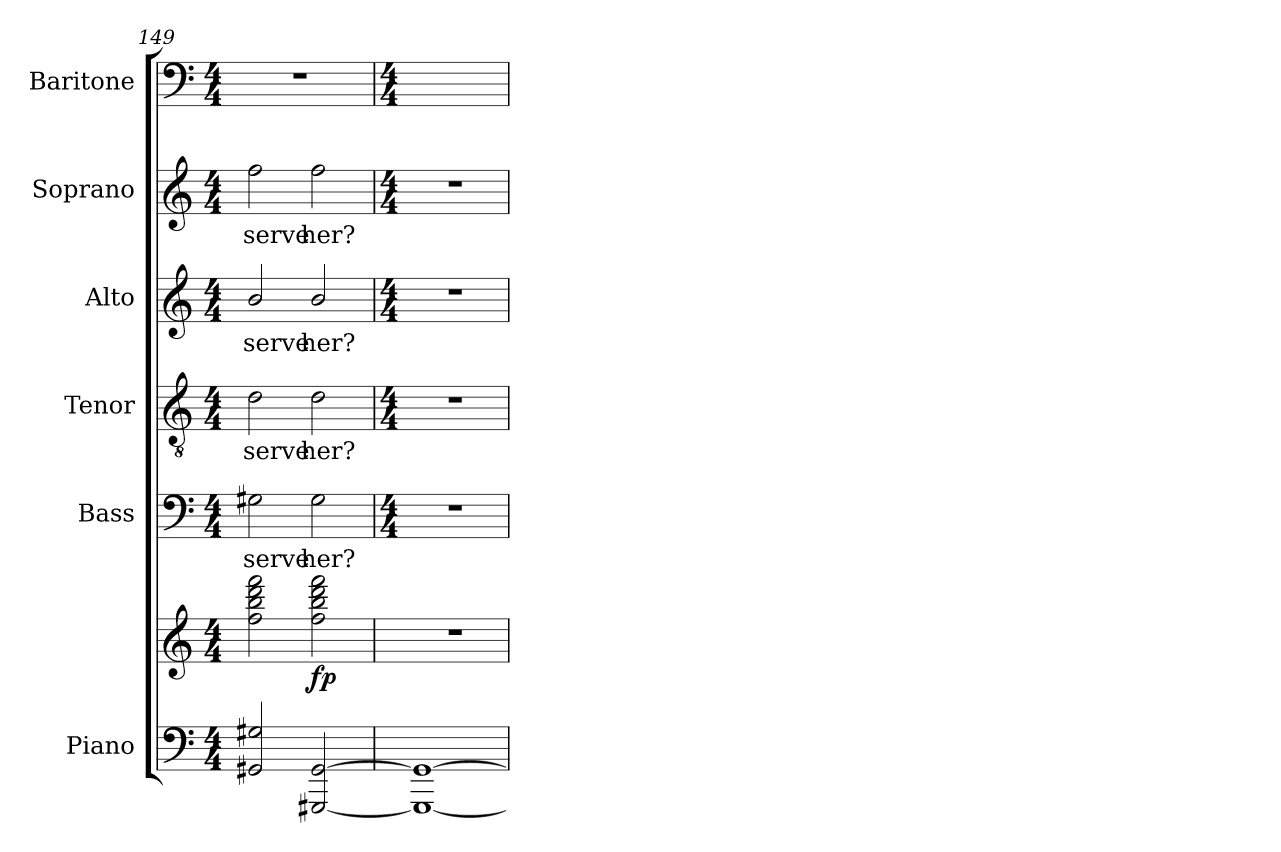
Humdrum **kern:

**kern	**kern	**dynam	**kern	**text	**kern	**text	**kern	**text	**kern	**text	**kern
*part6	*part6	*part6	*part5	*part5	*part4	*part4	*part3	*part3	*part2	*part2	*part1
*staff7	*staff6	*staff6/7	*staff5	*staff5	*staff4	*staff4	*staff3	*staff3	*staff2	*staff2	*staff1
*I"Piano	*	*	*I"Bass	*	*I"Tenor	*	*I"Alto	*	*I"Soprano	*	*I"Baritone
*	*	*	*I'B	*	*I'T	*	*I'A	*	*I'S	*	*
*clefF4	*clefG2	*	*clefF4	*	*clefGv2	*	*clefG2	*	*clefG2	*	*clefF4
*k[]	*k[]	*	*k[]	*	*k[]	*	*k[]	*	*k[]	*	*k[]
*C:	*C:	*	*C:	*	*C:	*	*C:	*	*C:	*	*C:
*M4/4	*M4/4	*	*M4/4	*	*M4/4	*	*M4/4	*	*M4/4	*	*M4/4
=149	=149	=149	=149	=149	=149	=149	=149	=149	=149	=149	=149
!	!	!	!	!LO:LY:b	!	!LO:LY:b	!	!LO:LY:b	!	!LO:LY:b	!
2GG#X 2G#X	2ff 2bb 2ddd 2fff	.	2G#X	serve	2d	serve	2b/	serve	2ff	serve	1r
!	!	!LO:DY:b	!	!LO:LY:b	!	!LO:LY:b	!	!LO:LY:b	!	!LO:LY:b	!
[2GGG#X [2GG#	2ff 2bb 2ddd 2fff	fp	2G#	her?	2d	her?	2b/	her?	2ff	her?	.
!!LO:LB:g=z
=150	=150	=150	=150	=150	=150	=150	=150	=150	=150	=150	=150
*	*	*	*	*	*	*	*	*	*	*	*k[]
*	*	*	*	*	*	*	*	*	*	*	*C:
*	*	*	*M4/4	*	*M4/4	*	*M4/4	*	*M4/4	*	*M4/4
1GGG#_ 1GG#_	1r	.	1r	.	1r	.	1r	.	1r	.	1ryy
=	=	=	=	=	=	=	=	=	=	=	=
*-	*-	*-	*-	*-	*-	*-	*-	*-	*-	*-	*-
